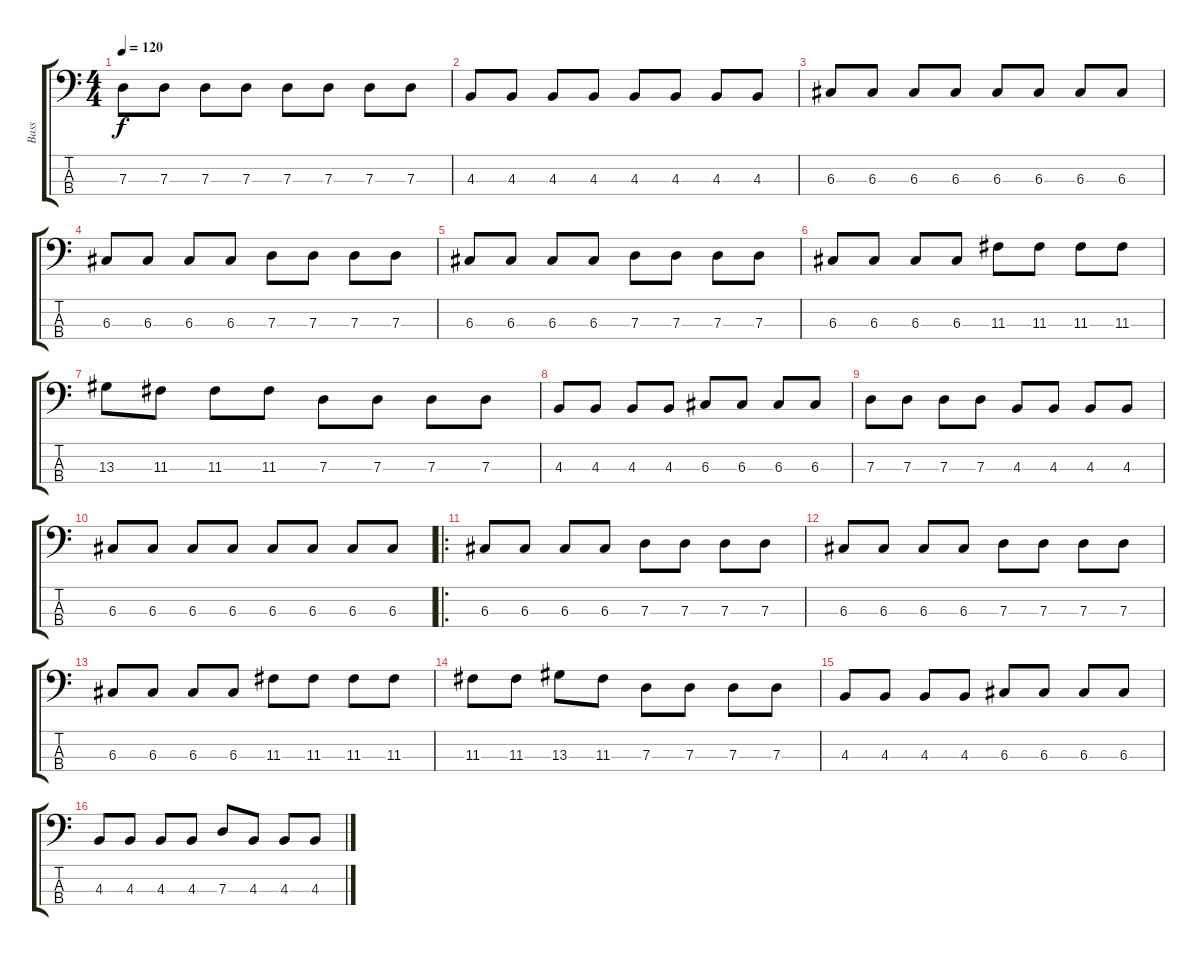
\track ("Bass" "Bass") {instrument electricbasspick}
\staff {score tabs}
\tuning (F2 C2 G1 D1) {hide}
\ts (4 4)
\tempo 120
\clef f4
\ks c
7.3.8{dy f} 7.3.8 7.3.8 7.3.8 7.3.8 7.3.8 7.3.8 7.3.8 |
4.3.8 4.3.8 4.3.8 4.3.8 4.3.8 4.3.8 4.3.8 4.3.8 |
6.3.8 6.3.8 6.3.8 6.3.8 6.3.8 6.3.8 6.3.8 6.3.8 |
6.3.8 6.3.8 6.3.8 6.3.8 7.3.8 7.3.8 7.3.8 7.3.8 |
6.3.8 6.3.8 6.3.8 6.3.8 7.3.8 7.3.8 7.3.8 7.3.8 |
6.3.8 6.3.8 6.3.8 6.3.8 11.3.8 11.3.8 11.3.8 11.3.8 |
13.3.8 11.3.8 11.3.8 11.3.8 7.3.8 7.3.8 7.3.8 7.3.8 |
4.3.8 4.3.8 4.3.8 4.3.8 6.3.8 6.3.8 6.3.8 6.3.8 |
7.3.8 7.3.8 7.3.8 7.3.8 4.3.8 4.3.8 4.3.8 4.3.8 |
6.3.8 6.3.8 6.3.8 6.3.8 6.3.8 6.3.8 6.3.8 6.3.8 |
\ro
6.3.8 6.3.8 6.3.8 6.3.8 7.3.8 7.3.8 7.3.8 7.3.8 |
6.3.8 6.3.8 6.3.8 6.3.8 7.3.8 7.3.8 7.3.8 7.3.8 |
6.3.8 6.3.8 6.3.8 6.3.8 11.3.8 11.3.8 11.3.8 11.3.8 |
11.3.8 11.3.8 13.3.8 11.3.8 7.3.8 7.3.8 7.3.8 7.3.8 |
4.3.8 4.3.8 4.3.8 4.3.8 6.3.8 6.3.8 6.3.8 6.3.8 |
4.3.8 4.3.8 4.3.8 4.3.8 7.3.8 4.3.8 4.3.8 4.3.8
